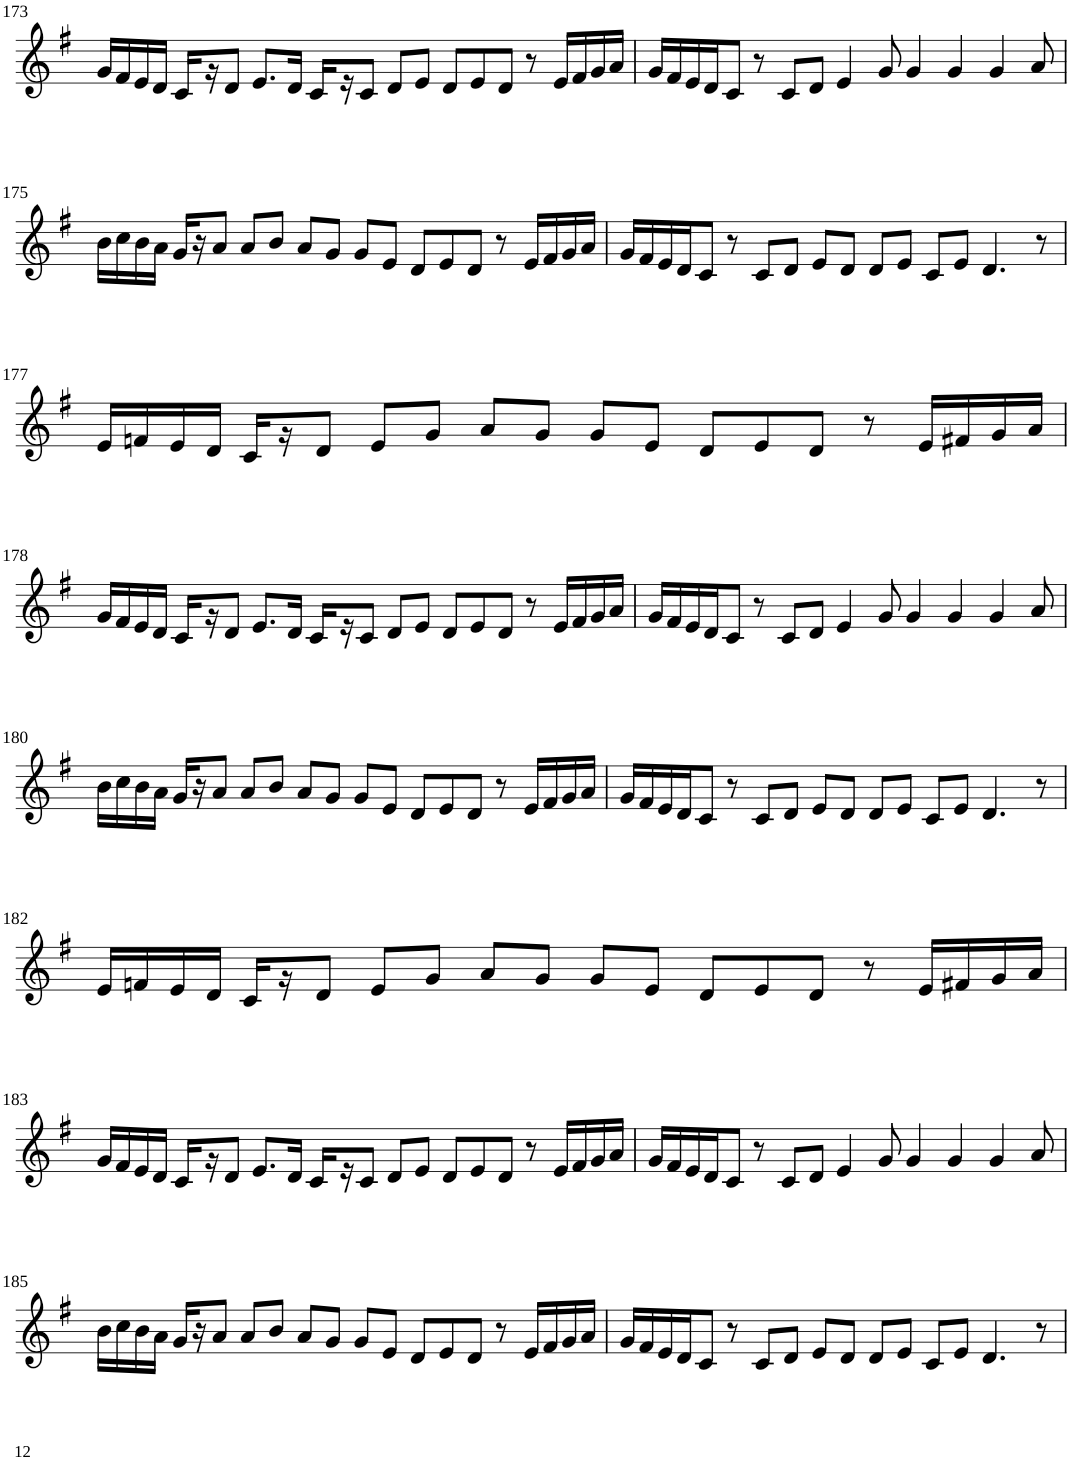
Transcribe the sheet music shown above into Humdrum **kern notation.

**kern
*part1
*staff1
*I"Violin
!!LO:PB:g=z
*clefG2
*k[f#]
*G:
*M8/4
=173
16g/LL
16f#/
16e/
16d/JJ
16c/LL
16r
8d/J
8.e/L
16d/Jk
16c/LL
16r
8c/J
8d/L
8e/J
8d/L
8e/
8d/J
8r
16e/LL
16f#/
16g/
16a/JJ
=174
16g/LL
16f#/
16e/
16d/J
8c/J
8r
8c/L
8d/J
4e/
8g/
4g/
4g/
4g/
8a/
!!LO:LB:g=z
=175
16b\LL
16cc\
16b\
16a\JJ
16g/LL
16r
8a/J
8a/L
8b/J
8a/L
8g/J
8g/L
8e/J
8d/L
8e/
8d/J
8r
16e/LL
16f#/
16g/
16a/JJ
=176
16g/LL
16f#/
16e/
16d/J
8c/J
8r
8c/L
8d/J
8e/L
8d/J
8d/L
8e/J
8c/L
8e/J
4.d/
8r
!!LO:LB:g=z
=177
16e/LL
16fn/
16e/
16d/JJ
16c/LL
16r
8d/J
8e/L
8g/J
8a/L
8g/J
8g/L
8e/J
8d/L
8e/
8d/J
8r
16e/LL
16f#X/
16g/
16a/JJ
!!LO:LB:g=z
=178
16g/LL
16f#/
16e/
16d/JJ
16c/LL
16r
8d/J
8.e/L
16d/Jk
16c/LL
16r
8c/J
8d/L
8e/J
8d/L
8e/
8d/J
8r
16e/LL
16f#/
16g/
16a/JJ
=179
16g/LL
16f#/
16e/
16d/J
8c/J
8r
8c/L
8d/J
4e/
8g/
4g/
4g/
4g/
8a/
!!LO:LB:g=z
=180
16b\LL
16cc\
16b\
16a\JJ
16g/LL
16r
8a/J
8a/L
8b/J
8a/L
8g/J
8g/L
8e/J
8d/L
8e/
8d/J
8r
16e/LL
16f#/
16g/
16a/JJ
=181
16g/LL
16f#/
16e/
16d/J
8c/J
8r
8c/L
8d/J
8e/L
8d/J
8d/L
8e/J
8c/L
8e/J
4.d/
8r
!!LO:LB:g=z
=182
16e/LL
16fn/
16e/
16d/JJ
16c/LL
16r
8d/J
8e/L
8g/J
8a/L
8g/J
8g/L
8e/J
8d/L
8e/
8d/J
8r
16e/LL
16f#X/
16g/
16a/JJ
!!LO:LB:g=z
=183
16g/LL
16f#/
16e/
16d/JJ
16c/LL
16r
8d/J
8.e/L
16d/Jk
16c/LL
16r
8c/J
8d/L
8e/J
8d/L
8e/
8d/J
8r
16e/LL
16f#/
16g/
16a/JJ
=184
16g/LL
16f#/
16e/
16d/J
8c/J
8r
8c/L
8d/J
4e/
8g/
4g/
4g/
4g/
8a/
!!LO:LB:g=z
=185
16b\LL
16cc\
16b\
16a\JJ
16g/LL
16r
8a/J
8a/L
8b/J
8a/L
8g/J
8g/L
8e/J
8d/L
8e/
8d/J
8r
16e/LL
16f#/
16g/
16a/JJ
=186
16g/LL
16f#/
16e/
16d/J
8c/J
8r
8c/L
8d/J
8e/L
8d/J
8d/L
8e/J
8c/L
8e/J
4.d/
8r
=
*-
